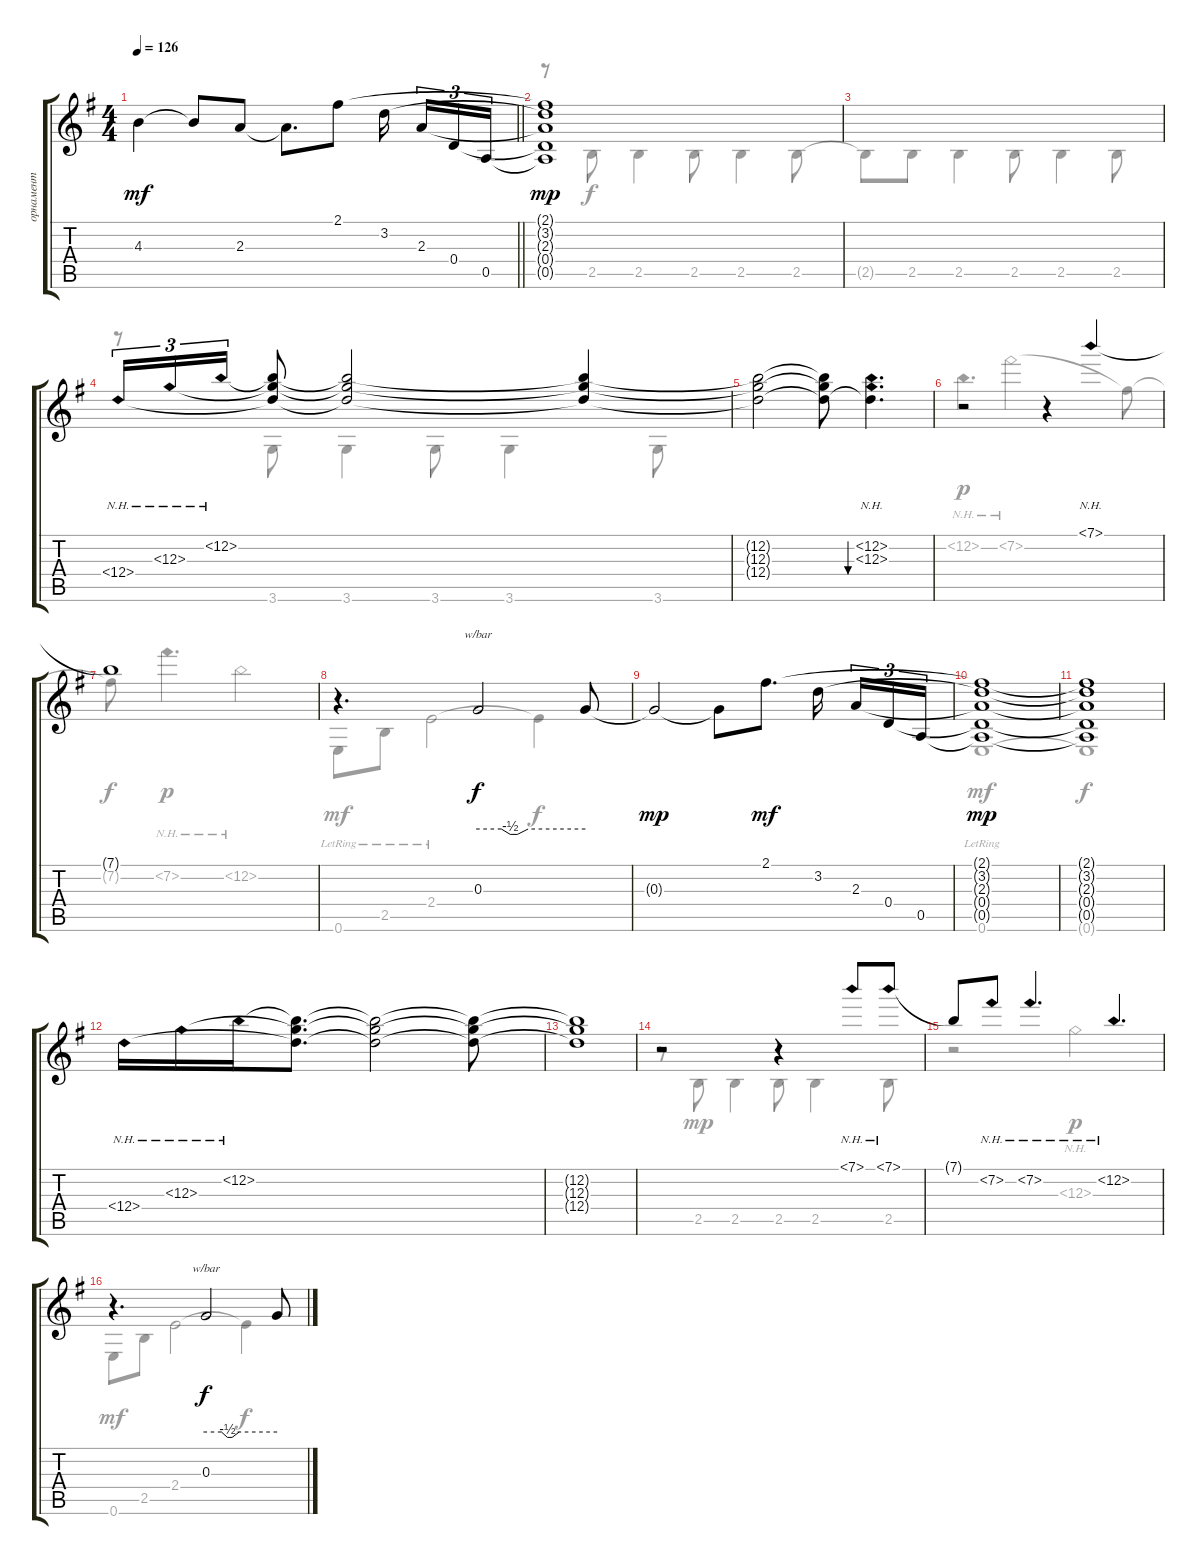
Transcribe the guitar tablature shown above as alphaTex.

\track ("орнамент" "орнамент") {instrument electricguitarjazz}
\staff {score tabs}
\tuning (E4 B3 G3 D3 A2 E2) {hide}
\voice
\ts (4 4)
\tempo 126
\clef g2
\barLineRight lightlight
\ks eminor
4.3.4{dy mf} 4.3{t}.8 2.3.8 2.3{t}.8{d} 2.1.8 3.2.16{beam splitsecondary} 2.3.16{tu (3 2)} 0.4.16{tu (3 2)} 0.5.16{tu (3 2)} |
\section ("" "")
(2.1{t} 3.2{t} 2.3{t} 0.4{t} 0.5{t}).1{dy mp} |
|
12.4{nh}.16{tu (3 2)} 12.3{nh}.16{tu (3 2)} 12.2{nh}.16{tu (3 2)} (12.2{t} 12.3{t} 12.4{t}).8 (12.2{t} 12.3{t} 12.4{t}).2 (12.2{t} 12.3{t} 12.4{t}).4 |
(12.2{t} 12.3{t} 12.4{t}).2 (12.2{t} 12.3{t} 12.4{t}).8 (12.2{nh} 12.3{nh} 12.4{t}).4{d bu 60} |
r.2 r.4 7.1{nh}.4 |
7.1{t}.1 |
r.4{d} 0.3.2{tbe (custom default 0 0 13 0 18 -2 22 -2 28 0 60 0) dy f} 0.3{t}.8 |
0.3{t}.2{dy mp} 0.3{t}.8 2.1.8{d dy mf} 3.2.16{beam splitsecondary} 2.3.16{tu (3 2)} 0.4.16{tu (3 2)} 0.5.16{tu (3 2)} |
(2.1{t} 3.2{t} 2.3{t} 0.4{t} 0.5{t}).1{dy mp} |
(2.1{t} 3.2{t} 2.3{t} 0.4{t} 0.5{t}).1 |
12.4{nh}.16 12.3{nh}.16 12.2{nh}.16 (12.2{t} 12.3{t} 12.4{t}).8{d} (12.2{t} 12.3{t} 12.4{t}).2 (12.2{t} 12.3{t} 12.4{t}).8 |
(12.2{t} 12.3{t} 12.4{t}).1 |
r.2{beam merge} r.4{beam merge} 7.1{nh}.8 7.1{nh}.8 |
7.1{t}.8 7.2{nh}.8{beam merge} 7.2{nh}.4{d} 12.2{nh}.4{d} |
r.4{d} 0.3.2{tbe (custom default 0 0 13 0 18 -2 22 -2 28 0 60 0) dy f} 0.3{t}.8
\voice
\clef g2
\ottava regular
\simile none
\barLineRight lightlight
\ks eminor
|
r.8 2.5.8 2.5.4 2.5.8 2.5.4 2.5.8 |
2.5{t}.8 2.5.8 2.5.4 2.5.8 2.5.4 2.5.8 |
r.8 3.6.8 3.6.4 3.6.8 3.6.4 3.6.8 |
|
12.2{nh}.4{d dy p} 7.2{nh}.2 7.2{t}.8 |
7.2{t}.8{dy f} 7.2{nh}.4{d dy p} 12.2{nh}.2 |
0.6{lr}.8{dy mf} 2.5{lr}.8 2.4{lr}.2 2.4{t}.4{dy f} |
|
0.6{lr}.1{dy mf} |
0.6{t}.1{dy f} |
|
|
r.8 2.5.8{dy mp} 2.5.4 2.5.8 2.5.4 2.5.8 |
r.2 12.3{nh}.2{dy p} |
0.6.8{dy mf} 2.5.8 2.4.2 2.4{t}.4{dy f}
